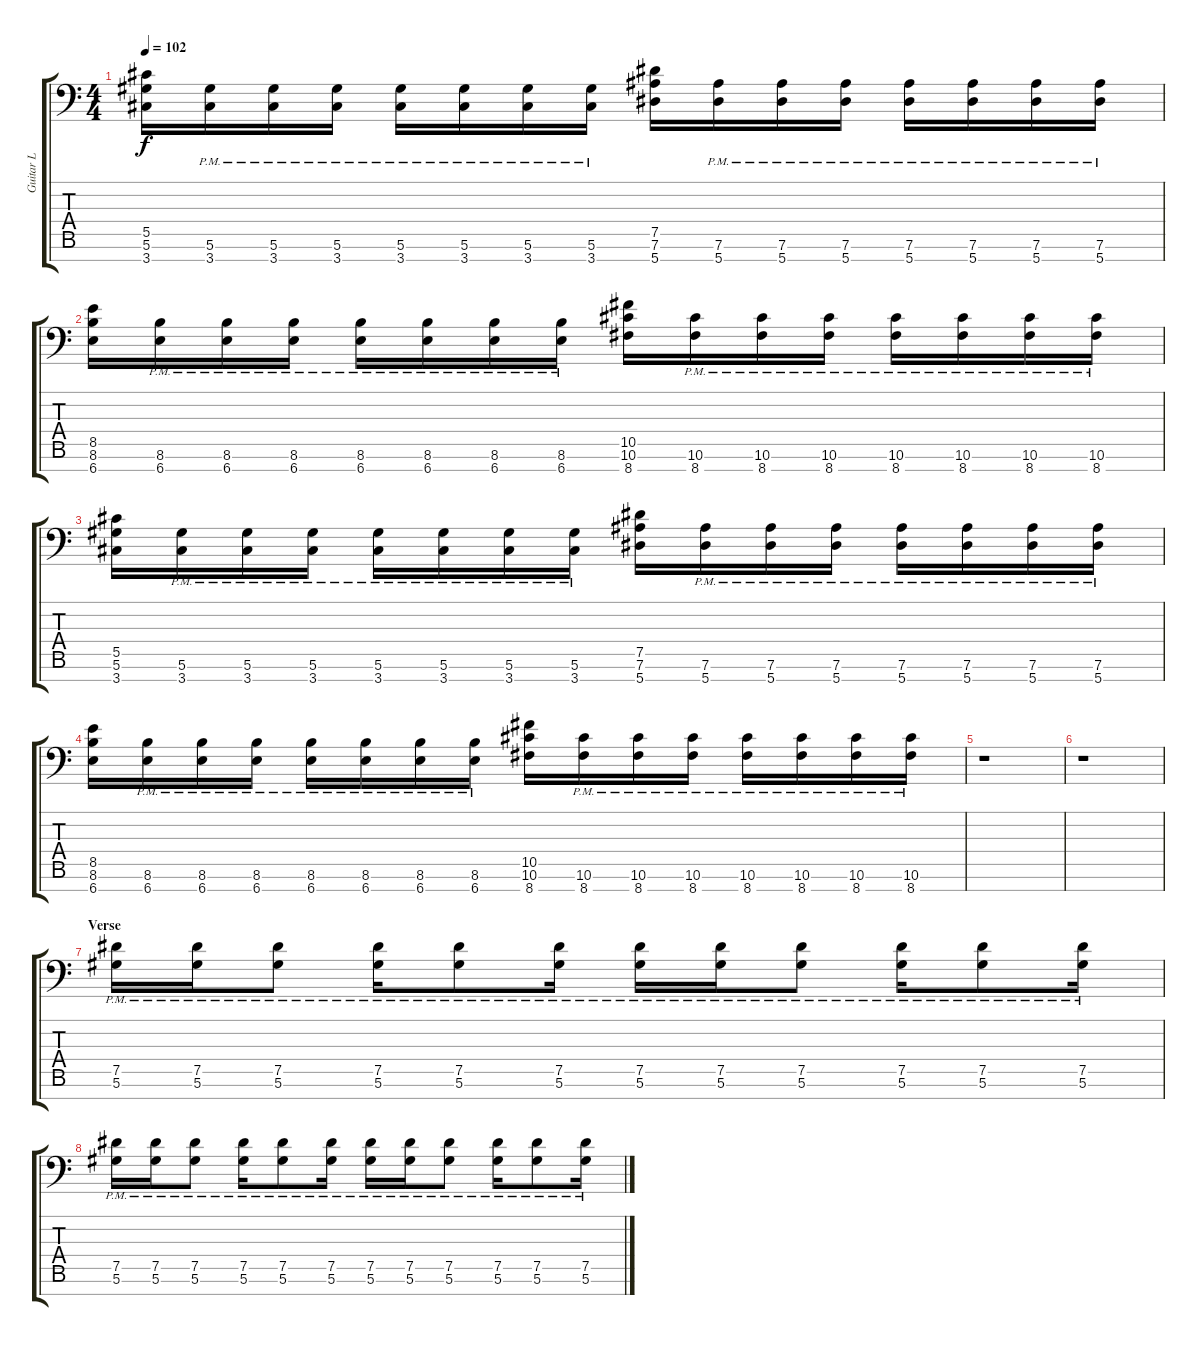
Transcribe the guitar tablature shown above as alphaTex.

\track ("Guitar L" "Guitar L") {instrument distortionguitar}
\staff {score tabs}
\tuning (Eb4 Bb3 Gb3 Db3 Ab2 Eb2 Bb1) {hide}
\ts (4 4)
\tempo 102
\clef f4
\ks c
(5.5 5.6 3.7).16{dy f} (5.6{pm} 3.7{pm}).16 (5.6{pm} 3.7{pm}).16 (5.6{pm} 3.7{pm}).16 (5.6{pm} 3.7{pm}).16 (5.6{pm} 3.7{pm}).16 (5.6{pm} 3.7{pm}).16 (5.6{pm} 3.7{pm}).16 (7.5 7.6 5.7).16 (7.6{pm} 5.7{pm}).16 (7.6{pm} 5.7{pm}).16 (7.6{pm} 5.7{pm}).16 (7.6{pm} 5.7{pm}).16 (7.6{pm} 5.7{pm}).16 (7.6{pm} 5.7{pm}).16 (7.6{pm} 5.7{pm}).16 |
(8.5 8.6 6.7).16 (8.6{pm} 6.7{pm}).16 (8.6{pm} 6.7{pm}).16 (8.6{pm} 6.7{pm}).16 (8.6{pm} 6.7{pm}).16 (8.6{pm} 6.7{pm}).16 (8.6{pm} 6.7{pm}).16 (8.6{pm} 6.7{pm}).16 (10.5 10.6 8.7).16 (10.6{pm} 8.7{pm}).16 (10.6{pm} 8.7{pm}).16 (10.6{pm} 8.7{pm}).16 (10.6{pm} 8.7{pm}).16 (10.6{pm} 8.7{pm}).16 (10.6{pm} 8.7{pm}).16 (10.6{pm} 8.7{pm}).16 |
(5.5 5.6 3.7).16 (5.6{pm} 3.7{pm}).16 (5.6{pm} 3.7{pm}).16 (5.6{pm} 3.7{pm}).16 (5.6{pm} 3.7{pm}).16 (5.6{pm} 3.7{pm}).16 (5.6{pm} 3.7{pm}).16 (5.6{pm} 3.7{pm}).16 (7.5 7.6 5.7).16 (7.6{pm} 5.7{pm}).16 (7.6{pm} 5.7{pm}).16 (7.6{pm} 5.7{pm}).16 (7.6{pm} 5.7{pm}).16 (7.6{pm} 5.7{pm}).16 (7.6{pm} 5.7{pm}).16 (7.6{pm} 5.7{pm}).16 |
(8.5 8.6 6.7).16 (8.6{pm} 6.7{pm}).16 (8.6{pm} 6.7{pm}).16 (8.6{pm} 6.7{pm}).16 (8.6{pm} 6.7{pm}).16 (8.6{pm} 6.7{pm}).16 (8.6{pm} 6.7{pm}).16 (8.6{pm} 6.7{pm}).16 (10.5 10.6 8.7).16 (10.6{pm} 8.7{pm}).16 (10.6{pm} 8.7{pm}).16 (10.6{pm} 8.7{pm}).16 (10.6{pm} 8.7{pm}).16 (10.6{pm} 8.7{pm}).16 (10.6{pm} 8.7{pm}).16 (10.6{pm} 8.7{pm}).16 |
r.1 |
r.1 |
\section ("" "Verse")
(7.5{pm} 5.6{pm}).16 (7.5{pm} 5.6{pm}).16 (7.5{pm} 5.6{pm}).8 (7.5{pm} 5.6{pm}).16 (7.5{pm} 5.6{pm}).8 (7.5{pm} 5.6{pm}).16 (7.5{pm} 5.6{pm}).16 (7.5{pm} 5.6{pm}).16 (7.5{pm} 5.6{pm}).8 (7.5{pm} 5.6{pm}).16 (7.5{pm} 5.6{pm}).8 (7.5{pm} 5.6{pm}).16 |
(7.5{pm} 5.6{pm}).16 (7.5{pm} 5.6{pm}).16 (7.5{pm} 5.6{pm}).8 (7.5{pm} 5.6{pm}).16 (7.5{pm} 5.6{pm}).8 (7.5{pm} 5.6{pm}).16 (7.5{pm} 5.6{pm}).16 (7.5{pm} 5.6{pm}).16 (7.5{pm} 5.6{pm}).8 (7.5{pm} 5.6{pm}).16 (7.5{pm} 5.6{pm}).8 (7.5{pm} 5.6{pm}).16
